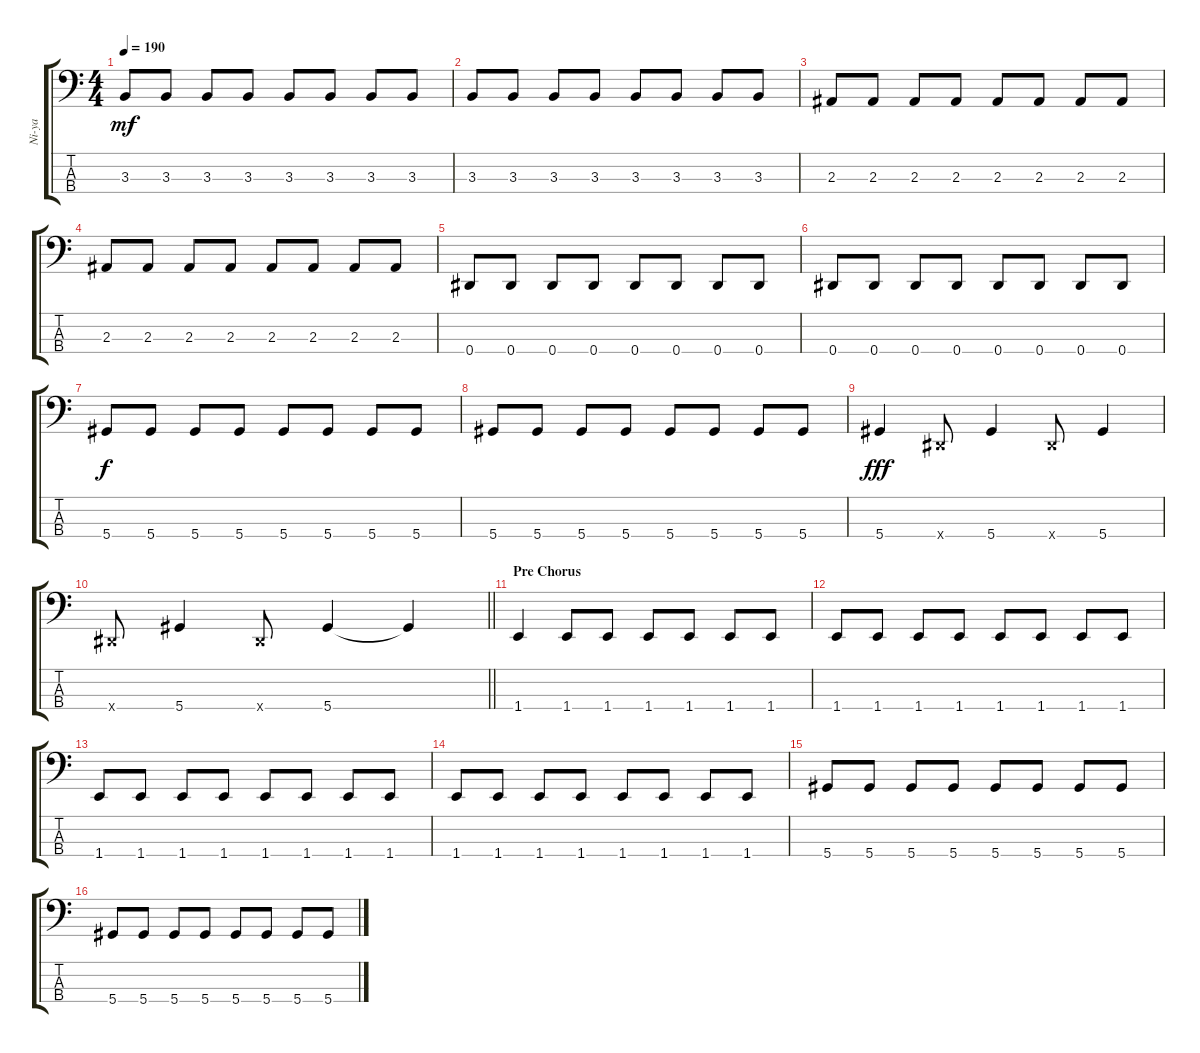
\track ("Ni-ya  " "Ni-ya  ") {instrument electricbassfinger}
\staff {score tabs}
\tuning (Gb2 Db2 Ab1 Eb1) {hide}
\ts (4 4)
\tempo 190
\clef f4
\ks c
3.3.8{dy mf} 3.3.8 3.3.8 3.3.8 3.3.8 3.3.8 3.3.8 3.3.8 |
3.3.8 3.3.8 3.3.8 3.3.8 3.3.8 3.3.8 3.3.8 3.3.8 |
2.3.8 2.3.8 2.3.8 2.3.8 2.3.8 2.3.8 2.3.8 2.3.8 |
2.3.8 2.3.8 2.3.8 2.3.8 2.3.8 2.3.8 2.3.8 2.3.8 |
0.4.8 0.4.8 0.4.8 0.4.8 0.4.8 0.4.8 0.4.8 0.4.8 |
0.4.8 0.4.8 0.4.8 0.4.8 0.4.8 0.4.8 0.4.8 0.4.8 |
5.4.8{dy f} 5.4.8 5.4.8 5.4.8 5.4.8 5.4.8 5.4.8 5.4.8 |
5.4.8 5.4.8 5.4.8 5.4.8 5.4.8 5.4.8 5.4.8 5.4.8 |
5.4.4{dy fff} 0.4{x}.8 5.4.4 0.4{x}.8 5.4.4 |
\barLineRight lightlight
0.4{x}.8 5.4.4 0.4{x}.8 5.4.4 5.4{t}.4 |
\section ("" "Pre Chorus")
1.4.4 1.4.8 1.4.8 1.4.8 1.4.8 1.4.8 1.4.8 |
1.4.8 1.4.8 1.4.8 1.4.8 1.4.8 1.4.8 1.4.8 1.4.8 |
1.4.8 1.4.8 1.4.8 1.4.8 1.4.8 1.4.8 1.4.8 1.4.8 |
1.4.8 1.4.8 1.4.8 1.4.8 1.4.8 1.4.8 1.4.8 1.4.8 |
5.4.8 5.4.8 5.4.8 5.4.8 5.4.8 5.4.8 5.4.8 5.4.8 |
5.4.8 5.4.8 5.4.8 5.4.8 5.4.8 5.4.8 5.4.8 5.4.8
